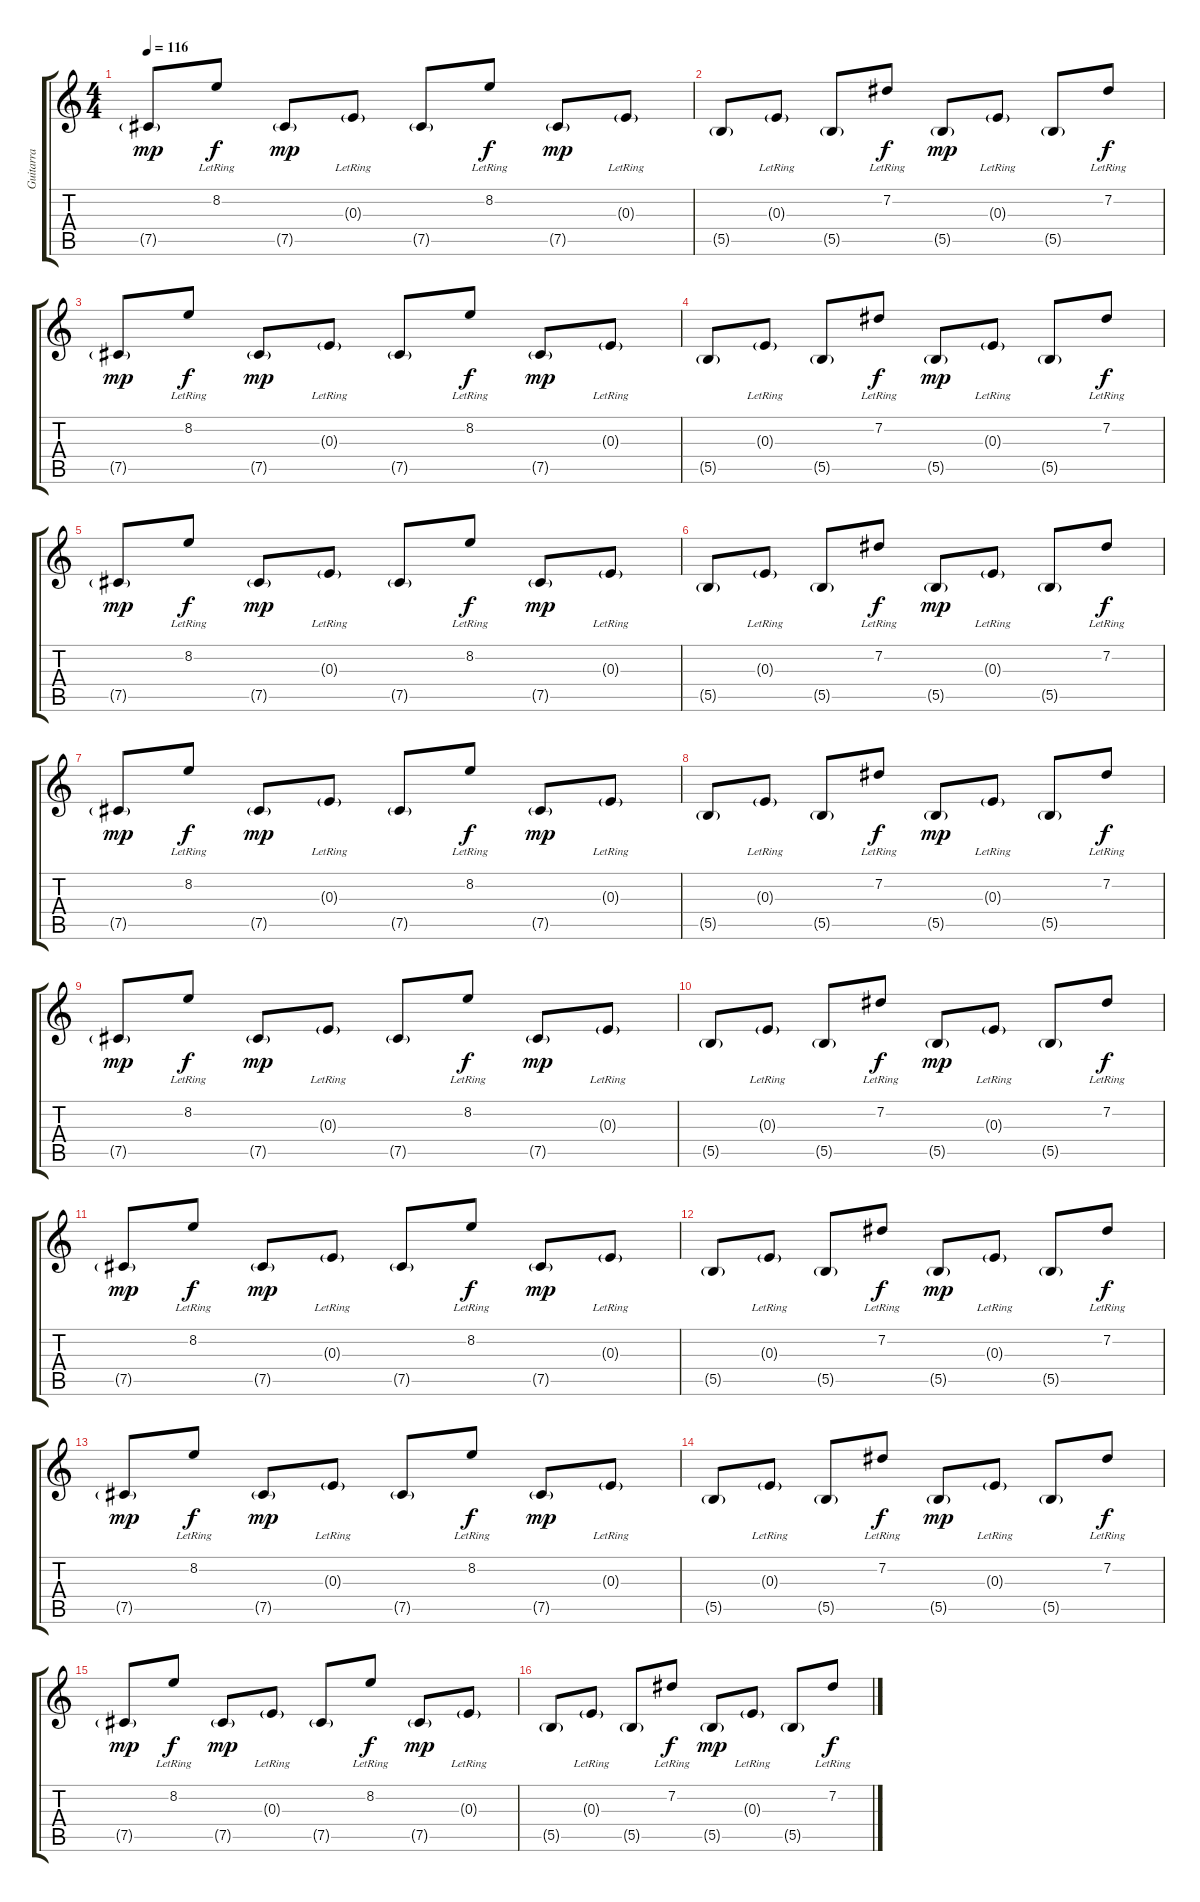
\track ("Guitarra" "Guitarra") {instrument electricguitarclean}
\staff {score tabs}
\tuning (Db4 Ab3 E3 B2 Gb2 Db2) {hide}
\ts (4 4)
\tempo 116
\clef g2
\ks c
7.5{g}.8{dy mp} 8.2{lr}.8{dy f} 7.5{g}.8{dy mp} 0.3{g lr}.8 7.5{g}.8 8.2{lr}.8{dy f} 7.5{g}.8{dy mp} 0.3{g lr}.8 |
5.5{g}.8 0.3{g lr}.8 5.5{g}.8 7.2{lr}.8{dy f} 5.5{g}.8{dy mp} 0.3{g lr}.8 5.5{g}.8 7.2{lr}.8{dy f} |
7.5{g}.8{dy mp} 8.2{lr}.8{dy f} 7.5{g}.8{dy mp} 0.3{g lr}.8 7.5{g}.8 8.2{lr}.8{dy f} 7.5{g}.8{dy mp} 0.3{g lr}.8 |
5.5{g}.8 0.3{g lr}.8 5.5{g}.8 7.2{lr}.8{dy f} 5.5{g}.8{dy mp} 0.3{g lr}.8 5.5{g}.8 7.2{lr}.8{dy f} |
7.5{g}.8{dy mp} 8.2{lr}.8{dy f} 7.5{g}.8{dy mp} 0.3{g lr}.8 7.5{g}.8 8.2{lr}.8{dy f} 7.5{g}.8{dy mp} 0.3{g lr}.8 |
5.5{g}.8 0.3{g lr}.8 5.5{g}.8 7.2{lr}.8{dy f} 5.5{g}.8{dy mp} 0.3{g lr}.8 5.5{g}.8 7.2{lr}.8{dy f} |
7.5{g}.8{dy mp} 8.2{lr}.8{dy f} 7.5{g}.8{dy mp} 0.3{g lr}.8 7.5{g}.8 8.2{lr}.8{dy f} 7.5{g}.8{dy mp} 0.3{g lr}.8 |
5.5{g}.8 0.3{g lr}.8 5.5{g}.8 7.2{lr}.8{dy f} 5.5{g}.8{dy mp} 0.3{g lr}.8 5.5{g}.8 7.2{lr}.8{dy f} |
7.5{g}.8{dy mp} 8.2{lr}.8{dy f} 7.5{g}.8{dy mp} 0.3{g lr}.8 7.5{g}.8 8.2{lr}.8{dy f} 7.5{g}.8{dy mp} 0.3{g lr}.8 |
5.5{g}.8 0.3{g lr}.8 5.5{g}.8 7.2{lr}.8{dy f} 5.5{g}.8{dy mp} 0.3{g lr}.8 5.5{g}.8 7.2{lr}.8{dy f} |
7.5{g}.8{dy mp} 8.2{lr}.8{dy f} 7.5{g}.8{dy mp} 0.3{g lr}.8 7.5{g}.8 8.2{lr}.8{dy f} 7.5{g}.8{dy mp} 0.3{g lr}.8 |
5.5{g}.8 0.3{g lr}.8 5.5{g}.8 7.2{lr}.8{dy f} 5.5{g}.8{dy mp} 0.3{g lr}.8 5.5{g}.8 7.2{lr}.8{dy f} |
7.5{g}.8{dy mp} 8.2{lr}.8{dy f} 7.5{g}.8{dy mp} 0.3{g lr}.8 7.5{g}.8 8.2{lr}.8{dy f} 7.5{g}.8{dy mp} 0.3{g lr}.8 |
5.5{g}.8 0.3{g lr}.8 5.5{g}.8 7.2{lr}.8{dy f} 5.5{g}.8{dy mp} 0.3{g lr}.8 5.5{g}.8 7.2{lr}.8{dy f} |
7.5{g}.8{dy mp} 8.2{lr}.8{dy f} 7.5{g}.8{dy mp} 0.3{g lr}.8 7.5{g}.8 8.2{lr}.8{dy f} 7.5{g}.8{dy mp} 0.3{g lr}.8 |
5.5{g}.8 0.3{g lr}.8 5.5{g}.8 7.2{lr}.8{dy f} 5.5{g}.8{dy mp} 0.3{g lr}.8 5.5{g}.8 7.2{lr}.8{dy f}
